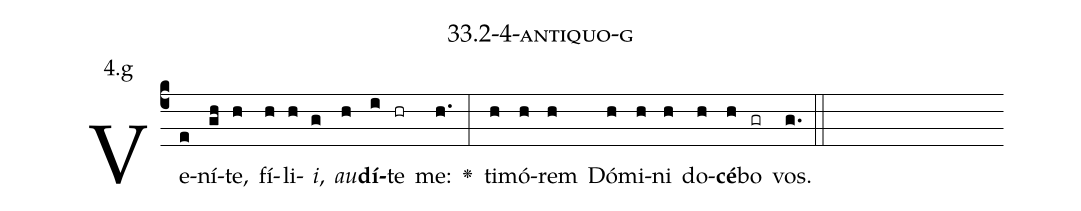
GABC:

name: 33.2-4-antiquo-g;
annotation: 4.g;
%%
(c4)Ve(e)ní(gh)te,(h) fí(h)li(h)<i>i</i>,(g) <i>au</i>(h)<b>dí</b>(i)te(hr) me:(h.) <v>\greheightstar</v>(:) ti(h)mó(h)rem(h) Dó(h)mi(h)ni(h) do(h)<b>cé</b>(h)bo(gr) vos.(g.) (::)


%E(h) u(h) o(h) u(h) a(h) e.(g.) (::)
